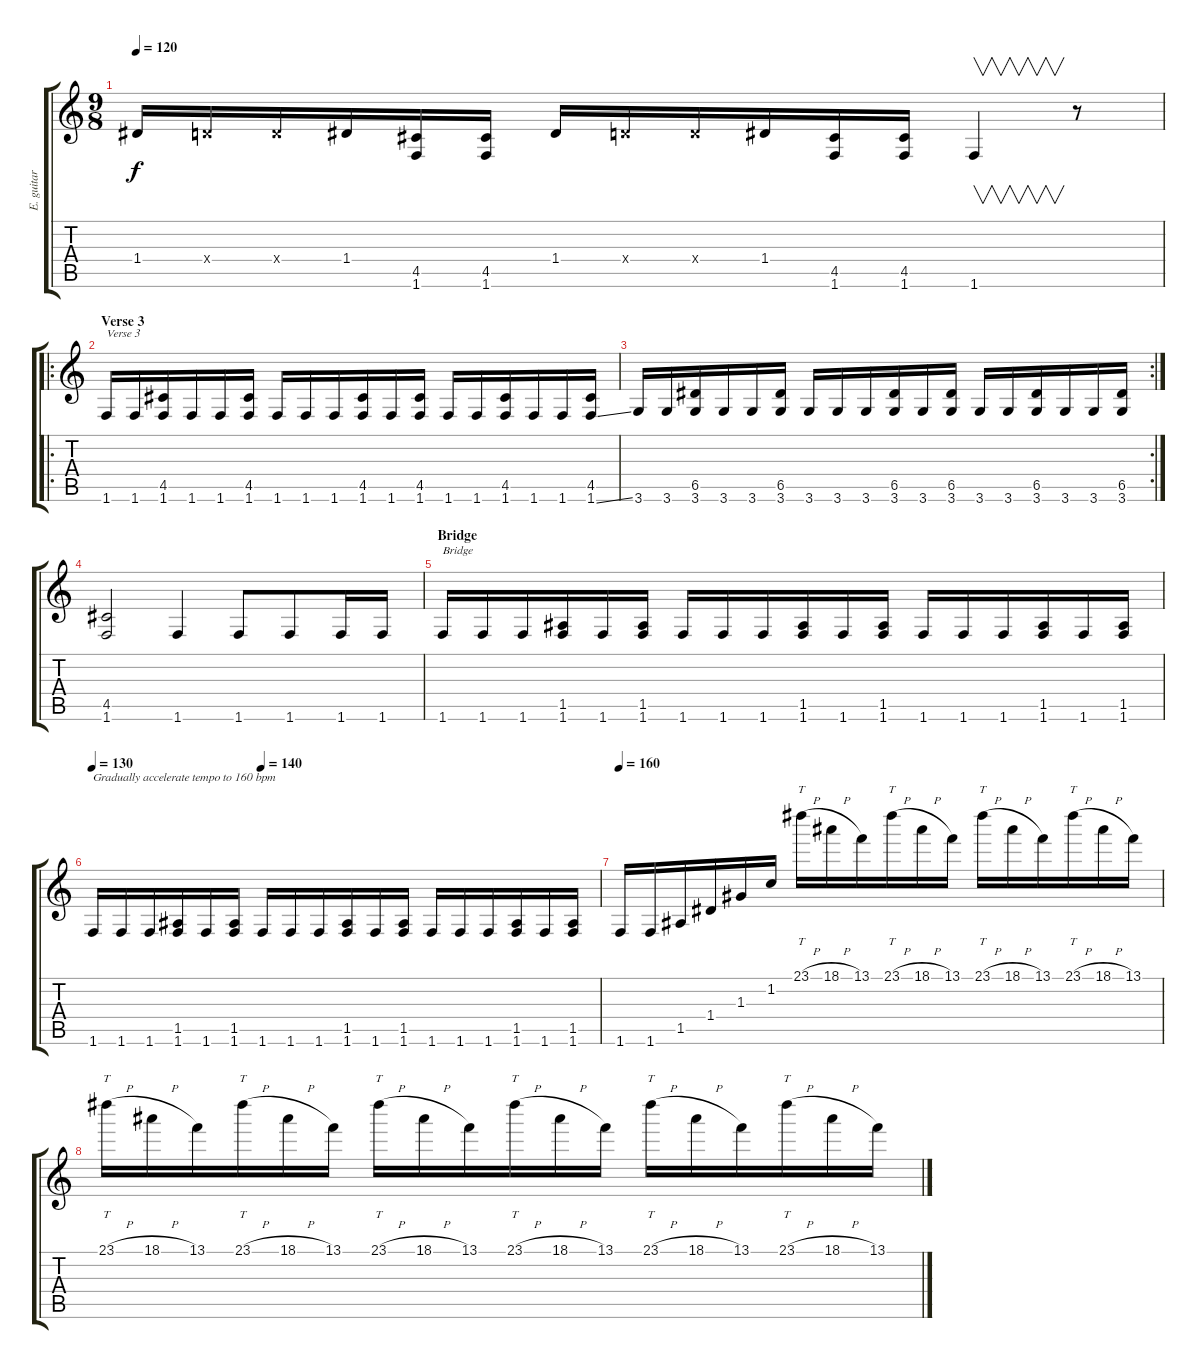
\track ("E. guitar (overdriven for solo parts)" "E. guitar ") {instrument electricguitarmuted}
\staff {score tabs}
\tuning (E4 B3 G3 D3 A2 E2) {hide}
\ts (9 8)
\tempo 120
\clef g2
\ks c
1.4.16{dy f} 0.4{x}.16 0.4{x}.16 1.4.16 (4.5 1.6).16 (4.5 1.6).16 1.4.16 0.4{x}.16 0.4{x}.16 1.4.16 (4.5 1.6).16 (4.5 1.6).16 1.6.4{v} r.8 |
\ro
\section ("" "Verse 3")
1.6.16{txt "Verse 3"} 1.6.16 (4.5 1.6).16 1.6.16 1.6.16 (4.5 1.6).16 1.6.16 1.6.16 1.6.16 (4.5 1.6).16 1.6.16 (4.5 1.6).16 1.6.16 1.6.16 (4.5 1.6).16 1.6.16 1.6.16 (4.5 1.6{ss}).16 |
\rc 2
3.6.16 3.6.16 (6.5 3.6).16 3.6.16 3.6.16 (6.5 3.6).16 3.6.16 3.6.16 3.6.16 (6.5 3.6).16 3.6.16 (6.5 3.6).16 3.6.16 3.6.16 (6.5 3.6).16 3.6.16 3.6.16 (6.5 3.6).16 |
(4.5 1.6).2 1.6.4 1.6.8 1.6.8 1.6.16 1.6.16 |
\section ("" "Bridge")
1.6.16{txt "Bridge"} 1.6.16 1.6.16 (1.5 1.6).16 1.6.16 (1.5 1.6).16 1.6.16 1.6.16 1.6.16 (1.5 1.6).16 1.6.16 (1.5 1.6).16 1.6.16 1.6.16 1.6.16 (1.5 1.6).16 1.6.16 (1.5 1.6).16 |
\tempo 130
\tempo (140 0.3333333333333333)
1.6.16{txt "Gradually accelerate tempo to 160 bpm"} 1.6.16 1.6.16 (1.5 1.6).16 1.6.16 (1.5 1.6).16 1.6.16 1.6.16 1.6.16 (1.5 1.6).16 1.6.16 (1.5 1.6).16 1.6.16 1.6.16 1.6.16 (1.5 1.6).16 1.6.16 (1.5 1.6).16 |
\tempo 160
1.6.16 1.6.16 1.5.16 1.4.16 1.3.16 1.2.16 23.1{h}.16{tt} 18.1{h}.16 13.1.16 23.1{h}.16{tt} 18.1{h}.16 13.1.16 23.1{h}.16{tt} 18.1{h}.16 13.1.16 23.1{h}.16{tt} 18.1{h}.16 13.1.16 |
23.1{h}.16{tt} 18.1{h}.16 13.1.16 23.1{h}.16{tt} 18.1{h}.16 13.1.16 23.1{h}.16{tt} 18.1{h}.16 13.1.16 23.1{h}.16{tt} 18.1{h}.16 13.1.16 23.1{h}.16{tt} 18.1{h}.16 13.1.16 23.1{h}.16{tt} 18.1{h}.16 13.1.16
